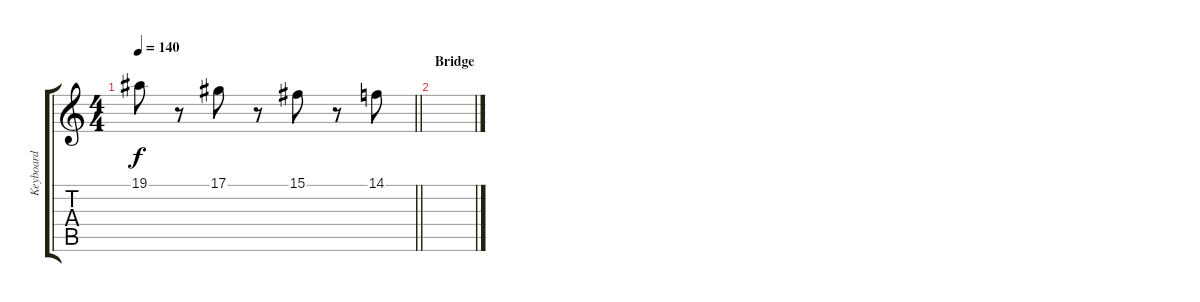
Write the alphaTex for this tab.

\track ("Keyboard" "Keyboard") {instrument honkytonkpiano}
\staff {score tabs}
\tuning (Eb4 Bb3 Gb3 Db3 Ab2 Db2) {hide}
\ts (4 4)
\tempo 140
\clef g2
\barLineRight lightlight
\ks c
19.1.8{dy f} r.8 17.1.8 r.8 15.1.8 r.8 14.1.8 |
\section ("" "Bridge")
